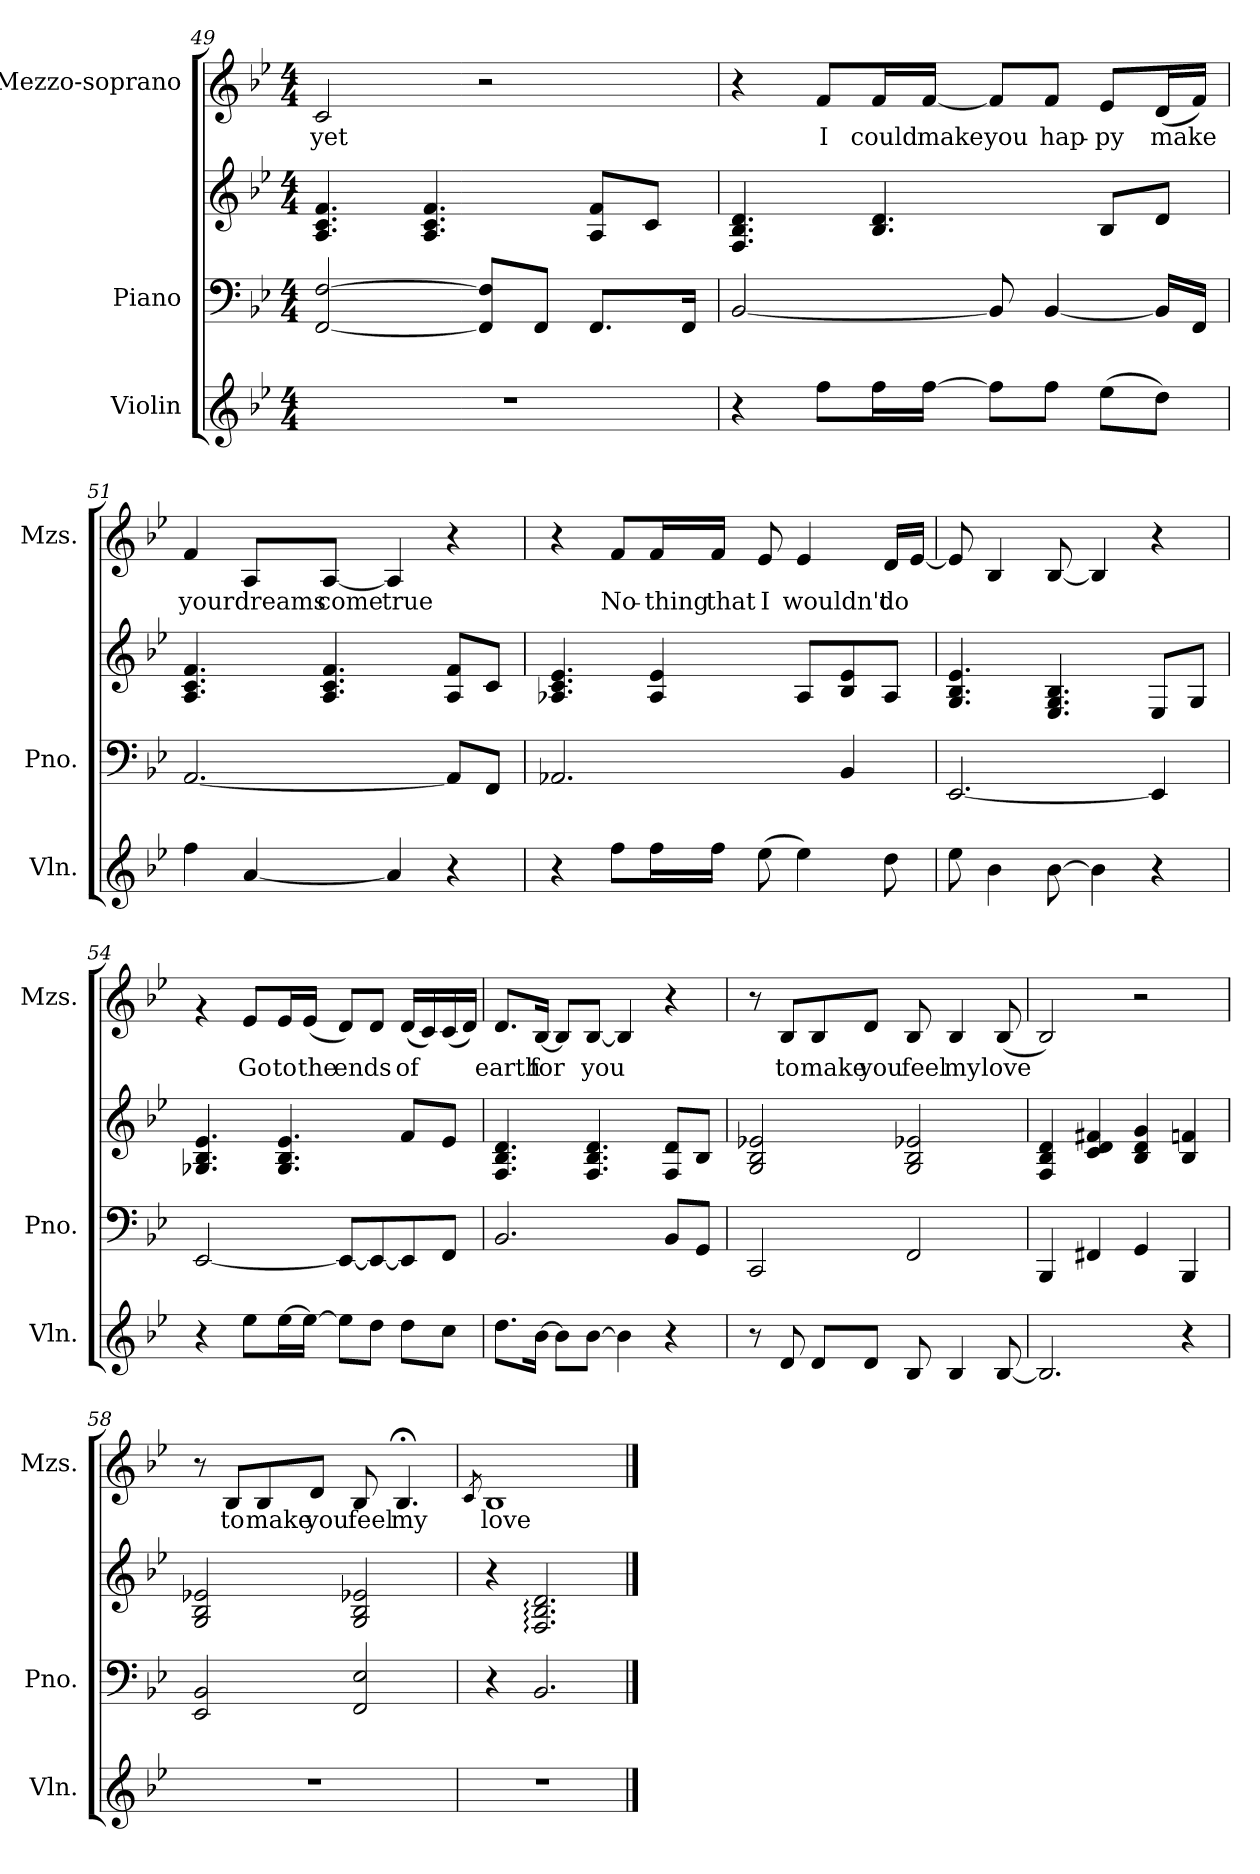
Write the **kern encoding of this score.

**kern	**kern	**kern	**kern	**text
*part3	*part2	*part2	*part1	*part1
*staff4	*staff3	*staff2	*staff1	*staff1
*I"Violin	*I"Piano	*	*I"Mezzo-soprano	*
*I'Vln.	*I'Pno.	*	*I'Mzs.	*
!!LO:LB:g=z
*clefG2	*clefF4	*clefG2	*clefG2	*
*k[b-e-]	*k[b-e-]	*k[b-e-]	*k[b-e-]	*
*M4/4	*M4/4	*M4/4	*M4/4	*
=49	=49	=49	=49	=49
!	!	!	!	!LO:LY:b
1r	[2FF/ [2F/	4.A/ 4.c/ 4.f/	2c/	yet
.	.	4.A/ 4.c/ 4.f/	.	.
.	8FF/] 8F/]L	.	2r	.
.	8FF/J	.	.	.
.	8.FF/L	8A/ 8f/L	.	.
.	.	8c/J	.	.
.	16FF/Jk	.	.	.
=50	=50	=50	=50	=50
4r	[2BB-/	4.F/ 4.B-/ 4.d/	4r	.
!	!	!	!	!LO:LY:b
8ff\L	.	.	8f/L	I
!	!	!	!	!LO:LY:b
16ff\L	.	4.B-/ 4.d/	16f/L	could
!	!	!	!	!LO:LY:b
[16ff\JJ	.	.	[16f/JJ	make
!	!	!	!	!LO:LY:b
8ff\L]	8BB-/]	.	8f/L]	you
!	!	!	!	!LO:LY:b
8ff\J	[4BB-/	.	8f/J	hap-
!	!	!	!	!LO:LY:b
(8ee-\L	.	8B-/L	8e-/L	-py
!	!	!	!	!LO:LY:b
8dd\J)	16BB-/LL]	8d/J	(16d/L	make
.	16FF/JJ	.	16f/JJ)	.
=51	=51	=51	=51	=51
!	!	!	!	!LO:LY:b
4ff\	[2.AA/	4.A/ 4.c/ 4.f/	4f/	your
!	!	!	!	!LO:LY:b
[4a/	.	.	8A/L	dreams
!	!	!	!	!LO:LY:b
.	.	4.A/ 4.c/ 4.f/	[8A/J	come
!	!	!	!	!LO:LY:b
4a/]	.	.	4A/]	true
4r	8AA/L]	8A/ 8f/L	4r	.
.	8FF/J	8c/J	.	.
=52	=52	=52	=52	=52
4r	2.AA-X/	4.A-X/ 4.c/ 4.e-/	4r	.
!	!	!	!	!LO:LY:b
8ff\L	.	.	8f/L	No-
!	!	!	!	!LO:LY:b
16ff\L	.	4A-/ 4e-/	16f/L	-thing
!	!	!	!	!LO:LY:b
16ff\JJ	.	.	16f/JJ	that
!	!	!	!	!LO:LY:b
(8ee-\	.	.	8e-/	I
!	!	!	!	!LO:LY:b
4ee-\)	.	8A-/L	4e-/	wouldn't
.	4BB-/	8B-/ 8e-/	.	.
!	!	!	!	!LO:LY:b
8dd\	.	8A-/J	16d/LL	do
.	.	.	[16e-/JJ	.
!!LO:LB:g=z
=53	=53	=53	=53	=53
8ee-\	[2.EE-/	4.G/ 4.B-/ 4.e-/	8e-/]	.
4b-\	.	.	4B-/	.
[8b-\	.	4.E-/ 4.G/ 4.B-/	[8B-/	.
4b-\]	.	.	4B-/]	.
4r	4EE-/]	8E-/L	4r	.
.	.	8G/J	.	.
=54	=54	=54	=54	=54
4r	[2EE-/	4.G-X/ 4.B-/ 4.e-/	4rg	.
!	!	!	!	!LO:LY:b
8ee-\L	.	.	8e-/L	Go
!	!	!	!	!LO:LY:b
[16ee-\L	.	4.G-/ 4.B-/ 4.e-/	16e-/L	to
!	!	!	!	!LO:LY:b
16ee-\JJ_	.	.	(16e-/JJ	the
!	!	!	!	!LO:LY:b
8ee-\L]	8EE-/L_	.	8d/L)	ends
8dd\J	8EE-/_	.	8d/J	.
!	!	!	!	!LO:LY:b
8dd\L	8EE-/]	8f/L	(16d/LL	of
.	.	.	16c/)	.
8cc\J	8FF/J	8e-/J	(16c/	.
.	.	.	16d/JJ)	.
=55	=55	=55	=55	=55
!	!	!	!	!LO:LY:b
8.dd\L	2.BB-/	4.F/ 4.B-/ 4.d/	8.d/L	earth
!	!	!	!	!LO:LY:b
[16b-\Jk	.	.	[16B-/Jk	for
8b-\L]	.	.	8B-/L]	.
!	!	!	!	!LO:LY:b
[8b-\J	.	4.F/ 4.B-/ 4.d/	[8B-/J	you
4b-\]	.	.	4B-/]	.
4r	8BB-/L	8F/ 8d/L	4r	.
.	8GG/J	8B-/J	.	.
=56	=56	=56	=56	=56
8r	2CC/	2G/ 2B-/ 2e-X/	8r	.
!	!	!	!	!LO:LY:b
8d/	.	.	8B-/L	to
!	!	!	!	!LO:LY:b
8d/L	.	.	8B-/	make
!	!	!	!	!LO:LY:b
8d/J	.	.	8d/J	you
!	!	!	!	!LO:LY:b
8B-/	2FF/	2G/ 2B-/ 2e-X/	8B-/	feel
!	!	!	!	!LO:LY:b
4B-/	.	.	4B-/	my
!	!	!	!	!LO:LY:b
[8B-/	.	.	(8B-/	love
=57	=57	=57	=57	=57
2.B-/]	4BBB-/	4F/ 4B-/ 4d/	2B-/)	.
.	4FF#X/	4c/ 4d/ 4f#X/	.	.
.	4GG/	4B-/ 4d/ 4g/	2r	.
4r	4BBB-/	4B-/ 4fn/	.	.
!!LO:LB:g=z
=58	=58	=58	=58	=58
1r	2EE-/ 2BB-/	2G/ 2B-/ 2e-X/	8r	.
!	!	!	!	!LO:LY:b
.	.	.	8B-/L	to
!	!	!	!	!LO:LY:b
.	.	.	8B-/	make
!	!	!	!	!LO:LY:b
.	.	.	8d/J	you
!	!	!	!	!LO:LY:b
.	2FF/ 2E-/	2G/ 2B-/ 2e-X/	8B-/	feel
!	!	!	!	!LO:LY:b
.	.	.	4.B-;</	my
=59	=59	=59	=59	=59
.	.	.	8qc/	.
!	!	!	!	!LO:LY:b
1r	4r	4r	1B-	love
.	2.BB-/	2.F/: 2.B-/: 2.d/:	.	.
==	==	==	==	==
*-	*-	*-	*-	*-
